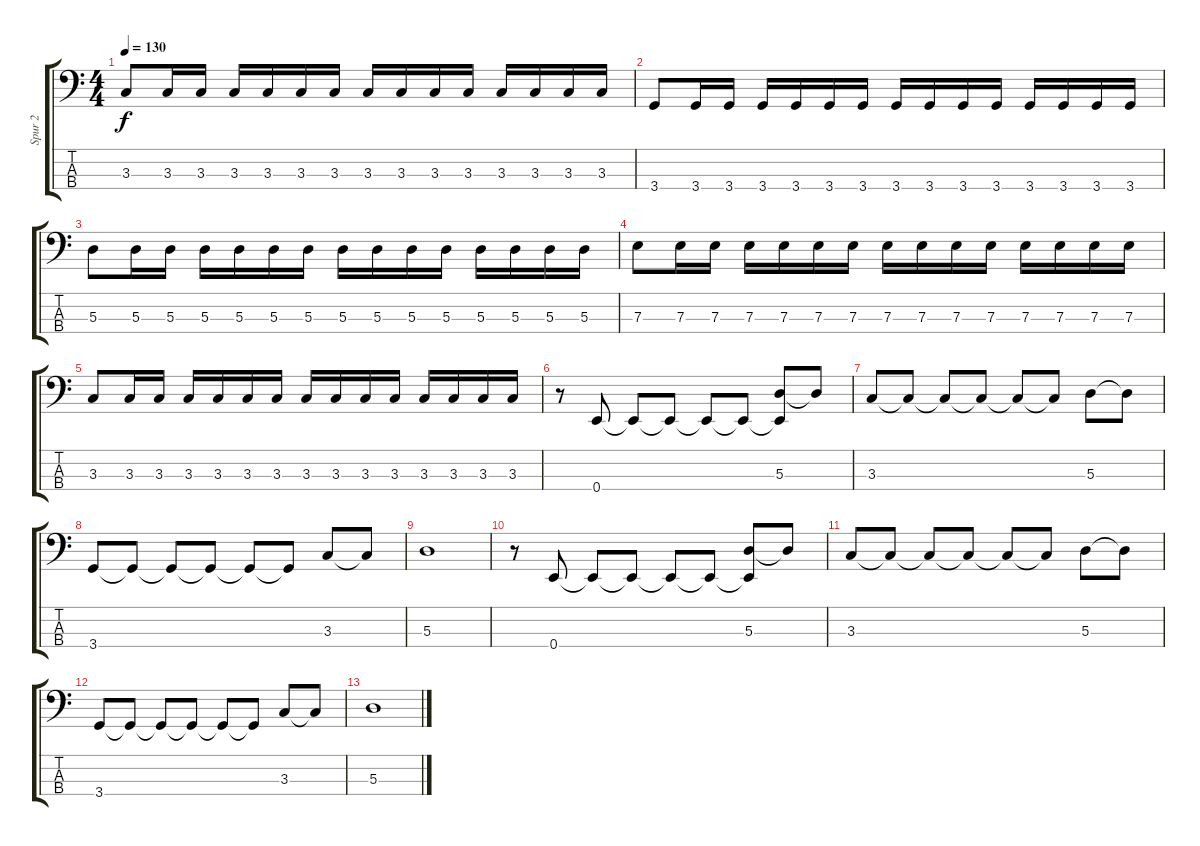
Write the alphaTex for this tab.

\track ("Spur 2" "Spur 2") {instrument acousticguitarsteel}
\staff {score tabs}
\tuning (G2 D2 A1 E1) {hide}
\ts (4 4)
\tempo 130
\clef f4
\ks c
3.3.8{dy f} 3.3.16 3.3.16 3.3.16 3.3.16 3.3.16 3.3.16 3.3.16 3.3.16 3.3.16 3.3.16 3.3.16 3.3.16 3.3.16 3.3.16 |
3.4.8 3.4.16 3.4.16 3.4.16 3.4.16 3.4.16 3.4.16 3.4.16 3.4.16 3.4.16 3.4.16 3.4.16 3.4.16 3.4.16 3.4.16 |
5.3.8 5.3.16 5.3.16 5.3.16 5.3.16 5.3.16 5.3.16 5.3.16 5.3.16 5.3.16 5.3.16 5.3.16 5.3.16 5.3.16 5.3.16 |
7.3.8 7.3.16 7.3.16 7.3.16 7.3.16 7.3.16 7.3.16 7.3.16 7.3.16 7.3.16 7.3.16 7.3.16 7.3.16 7.3.16 7.3.16 |
3.3.8 3.3.16 3.3.16 3.3.16 3.3.16 3.3.16 3.3.16 3.3.16 3.3.16 3.3.16 3.3.16 3.3.16 3.3.16 3.3.16 3.3.16 |
r.8 0.4.8 0.4{t}.8 0.4{t}.8 0.4{t}.8 0.4{t}.8 (5.3 0.4{t}).8 5.3{t}.8 |
3.3.8 3.3{t}.8 3.3{t}.8 3.3{t}.8 3.3{t}.8 3.3{t}.8 5.3.8 5.3{t}.8 |
3.4.8 3.4{t}.8 3.4{t}.8 3.4{t}.8 3.4{t}.8 3.4{t}.8 3.3.8 3.3{t}.8 |
5.3.1 |
r.8 0.4.8 0.4{t}.8 0.4{t}.8 0.4{t}.8 0.4{t}.8 (5.3 0.4{t}).8 5.3{t}.8 |
3.3.8 3.3{t}.8 3.3{t}.8 3.3{t}.8 3.3{t}.8 3.3{t}.8 5.3.8 5.3{t}.8 |
3.4.8 3.4{t}.8 3.4{t}.8 3.4{t}.8 3.4{t}.8 3.4{t}.8 3.3.8 3.3{t}.8 |
5.3.1
